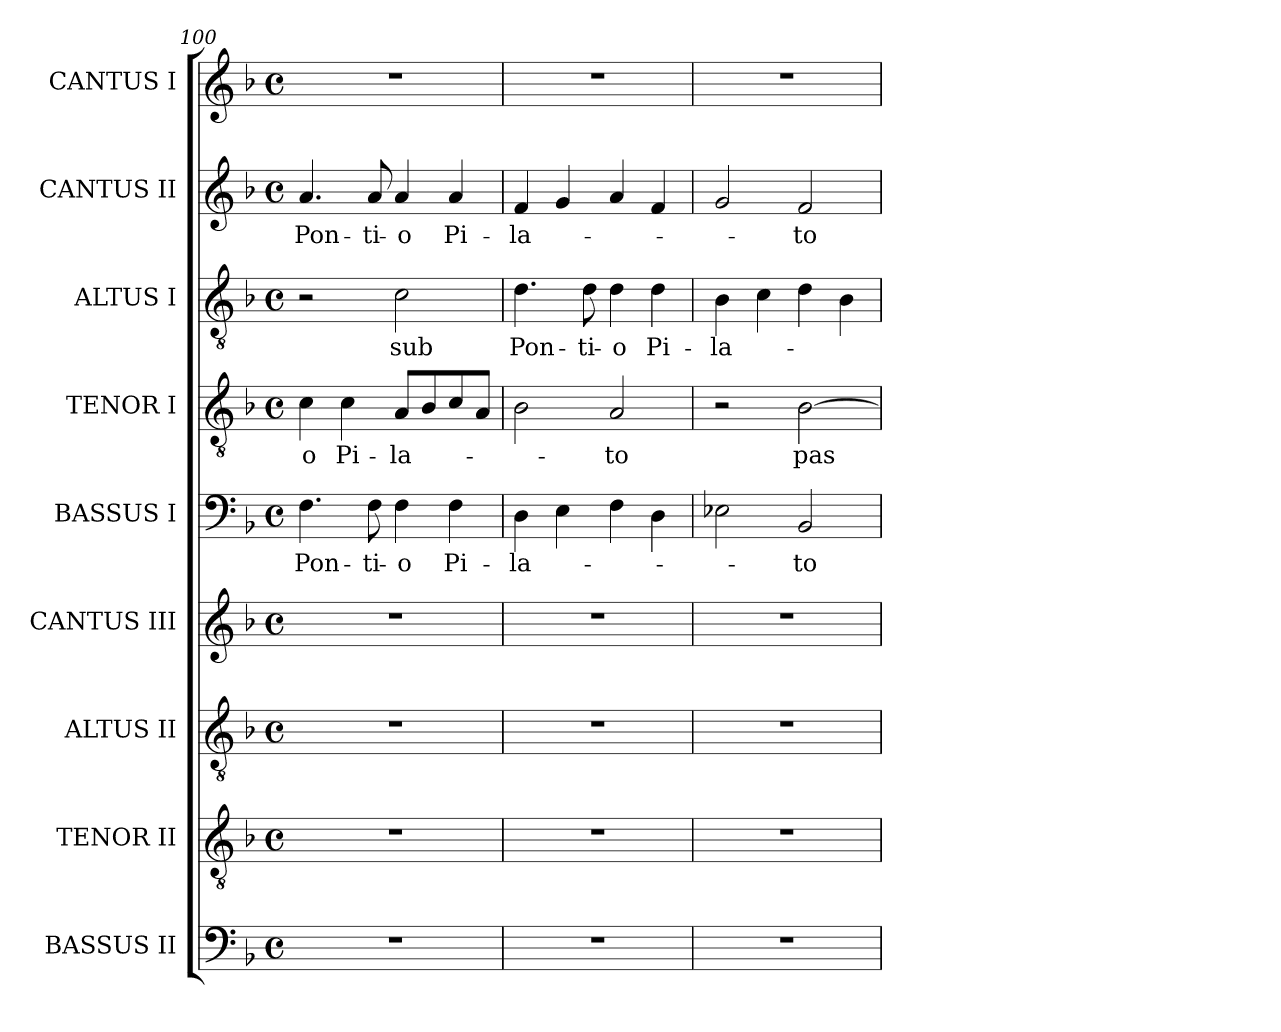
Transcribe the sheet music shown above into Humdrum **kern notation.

**kern	**kern	**kern	**kern	**kern	**text	**kern	**text	**kern	**text	**kern	**text	**kern
*part9	*part8	*part7	*part6	*part5	*part5	*part4	*part4	*part3	*part3	*part2	*part2	*part1
*staff9	*staff8	*staff7	*staff6	*staff5	*staff5	*staff4	*staff4	*staff3	*staff3	*staff2	*staff2	*staff1
*I"BASSUS II	*I"TENOR II	*I"ALTUS II	*I"CANTUS III	*I"BASSUS I	*	*I"TENOR I	*	*I"ALTUS I	*	*I"CANTUS II	*	*I"CANTUS I
*I'B. II	*I'T. II	*I'A. II	*I'C. III	*I'B. I	*	*I'T. I	*	*I'A. I	*	*I'C. II	*	*I'C. I
*clefF4	*clefGv2	*clefGv2	*clefG2	*clefF4	*	*clefGv2	*	*clefGv2	*	*clefG2	*	*clefG2
*	*ITrd7c12	*ITrd7c12	*	*	*	*ITrd7c12	*	*ITrd7c12	*	*	*	*
*k[b-]	*k[b-]	*k[b-]	*k[b-]	*k[b-]	*	*k[b-]	*	*k[b-]	*	*k[b-]	*	*k[b-]
*F:	*F:	*F:	*F:	*F:	*	*F:	*	*F:	*	*F:	*	*F:
*M4/4	*M4/4	*M4/4	*M4/4	*M4/4	*	*M4/4	*	*M4/4	*	*M4/4	*	*M4/4
*met(c)	*met(c)	*met(c)	*met(c)	*met(c)	*	*met(c)	*	*met(c)	*	*met(c)	*	*met(c)
=100	=100	=100	=100	=100	=100	=100	=100	=100	=100	=100	=100	=100
!	!	!	!	!	!LO:LY:b:color=#000000	!	!	!	!	!	!	!
!	!	!	!	!	!	!	!LO:LY:b:color=#000000	!	!	!	!	!
!	!	!	!	!	!	!	!	!	!	!	!LO:LY:b:color=#000000	!
1r	1r	1r	1r	4.Fi\	Pon-	4Ci\	-o	2r	.	4.ai/	Pon-	1r
!	!	!	!	!	!	!	!LO:LY:b:color=#000000	!	!	!	!	!
.	.	.	.	.	.	4Ci\	Pi-	.	.	.	.	.
!	!	!	!	!	!LO:LY:b:color=#000000	!	!	!	!	!	!	!
!	!	!	!	!	!	!	!	!	!	!	!LO:LY:b:color=#000000	!
.	.	.	.	8Fi\	-ti-	.	.	.	.	8ai/	-ti-	.
!	!	!	!	!	!LO:LY:b:color=#000000	!	!	!	!	!	!	!
!	!	!	!	!	!	!	!LO:LY:b:color=#000000	!	!	!	!	!
!	!	!	!	!	!	!	!	!	!LO:LY:b:color=#000000	!	!	!
!	!	!	!	!	!	!	!	!	!	!	!LO:LY:b:color=#000000	!
.	.	.	.	4Fi\	-o	8AAi/L	-la-	2Ci\	sub	4ai/	-o	.
.	.	.	.	.	.	8BB-i/	.	.	.	.	.	.
!	!	!	!	!	!LO:LY:b:color=#000000	!	!	!	!	!	!	!
!	!	!	!	!	!	!	!	!	!	!	!LO:LY:b:color=#000000	!
.	.	.	.	4Fi\	Pi-	8Ci/	.	.	.	4ai/	Pi-	.
.	.	.	.	.	.	8AAi/J	.	.	.	.	.	.
=101	=101	=101	=101	=101	=101	=101	=101	=101	=101	=101	=101	=101
!	!	!	!	!	!LO:LY:b:color=#000000	!	!	!	!	!	!	!
!	!	!	!	!	!	!	!	!	!LO:LY:b:color=#000000	!	!	!
!	!	!	!	!	!	!	!	!	!	!	!LO:LY:b:color=#000000	!
1r	1r	1r	1r	4Di\	-la-	2BB-i\	.	4.Di\	Pon-	4fi/	-la-	1r
.	.	.	.	4Ei\	.	.	.	.	.	4gi/	.	.
!	!	!	!	!	!	!	!	!	!LO:LY:b:color=#000000	!	!	!
.	.	.	.	.	.	.	.	8Di\	-ti-	.	.	.
!	!	!	!	!	!	!	!LO:LY:b:color=#000000	!	!	!	!	!
!	!	!	!	!	!	!	!	!	!LO:LY:b:color=#000000	!	!	!
.	.	.	.	4Fi\	.	2AAi/	-to	4Di\	-o	4ai/	.	.
!	!	!	!	!	!	!	!	!	!LO:LY:b:color=#000000	!	!	!
.	.	.	.	4Di\	.	.	.	4Di\	Pi-	4fi/	.	.
=102	=102	=102	=102	=102	=102	=102	=102	=102	=102	=102	=102	=102
!	!	!	!	!	!	!	!	!	!LO:LY:b:color=#000000	!	!	!
1r	1r	1r	1r	2E-Xi\	.	2r	.	4BB-i\	-la-	2gi/	.	1r
.	.	.	.	.	.	.	.	4Ci\	.	.	.	.
!	!	!	!	!	!LO:LY:b:color=#000000	!	!	!	!	!	!	!
!	!	!	!	!	!	!	!LO:LY:b:color=#000000	!	!	!	!	!
!	!	!	!	!	!	!	!	!	!	!	!LO:LY:b:color=#000000	!
.	.	.	.	2BB-i/	-to	[>2BB-i\	pas-	4Di\	.	2fi/	-to	.
.	.	.	.	.	.	.	.	4BB-i\	.	.	.	.
=	=	=	=	=	=	=	=	=	=	=	=	=
*-	*-	*-	*-	*-	*-	*-	*-	*-	*-	*-	*-	*-
